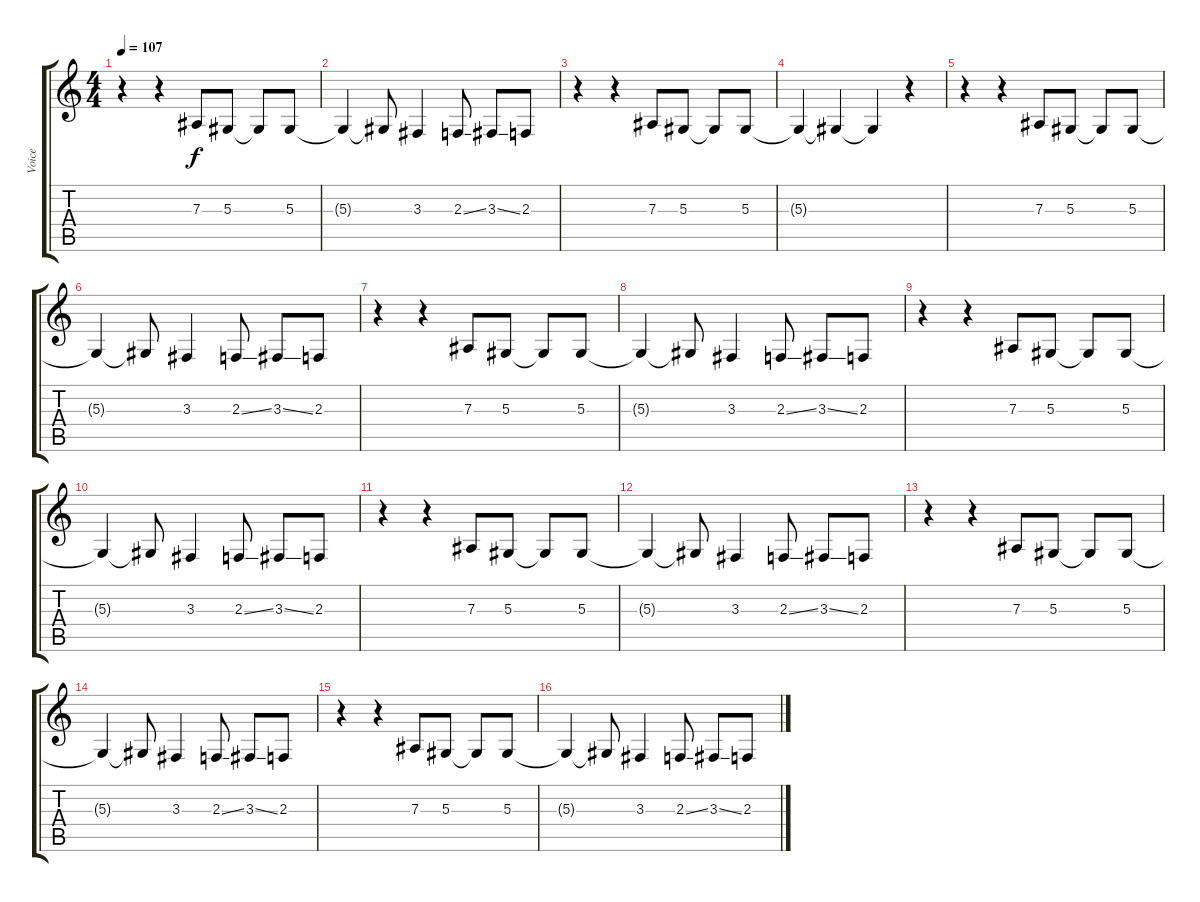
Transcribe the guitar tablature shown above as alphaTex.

\track ("Voice" "Voice") {instrument altosax}
\staff {score tabs}
\tuning (C4 G3 Eb3 Bb2 F2 C2) {hide}
\ts (4 4)
\tempo 107
\clef g2
\ks c
r.4{dy f} r.4 7.3.8 5.3.8 5.3{t}.8 5.3.8 |
5.3{t}.4 5.3{t}.8 3.3.4 2.3{ss}.8 3.3{ss}.8 2.3.8 |
r.4 r.4 7.3.8 5.3.8 5.3{t}.8 5.3.8 |
5.3{t}.4 5.3{t}.4 5.3{t}.4 r.4 |
r.4 r.4 7.3.8 5.3.8 5.3{t}.8 5.3.8 |
5.3{t}.4 5.3{t}.8 3.3.4 2.3{ss}.8 3.3{ss}.8 2.3.8 |
r.4 r.4 7.3.8 5.3.8 5.3{t}.8 5.3.8 |
5.3{t}.4 5.3{t}.8 3.3.4 2.3{ss}.8 3.3{ss}.8 2.3.8 |
r.4 r.4 7.3.8 5.3.8 5.3{t}.8 5.3.8 |
5.3{t}.4 5.3{t}.8 3.3.4 2.3{ss}.8 3.3{ss}.8 2.3.8 |
r.4 r.4 7.3.8 5.3.8 5.3{t}.8 5.3.8 |
5.3{t}.4 5.3{t}.8 3.3.4 2.3{ss}.8 3.3{ss}.8 2.3.8 |
r.4 r.4 7.3.8 5.3.8 5.3{t}.8 5.3.8 |
5.3{t}.4 5.3{t}.8 3.3.4 2.3{ss}.8 3.3{ss}.8 2.3.8 |
r.4 r.4 7.3.8 5.3.8 5.3{t}.8 5.3.8 |
5.3{t}.4 5.3{t}.8 3.3.4 2.3{ss}.8 3.3{ss}.8 2.3.8
